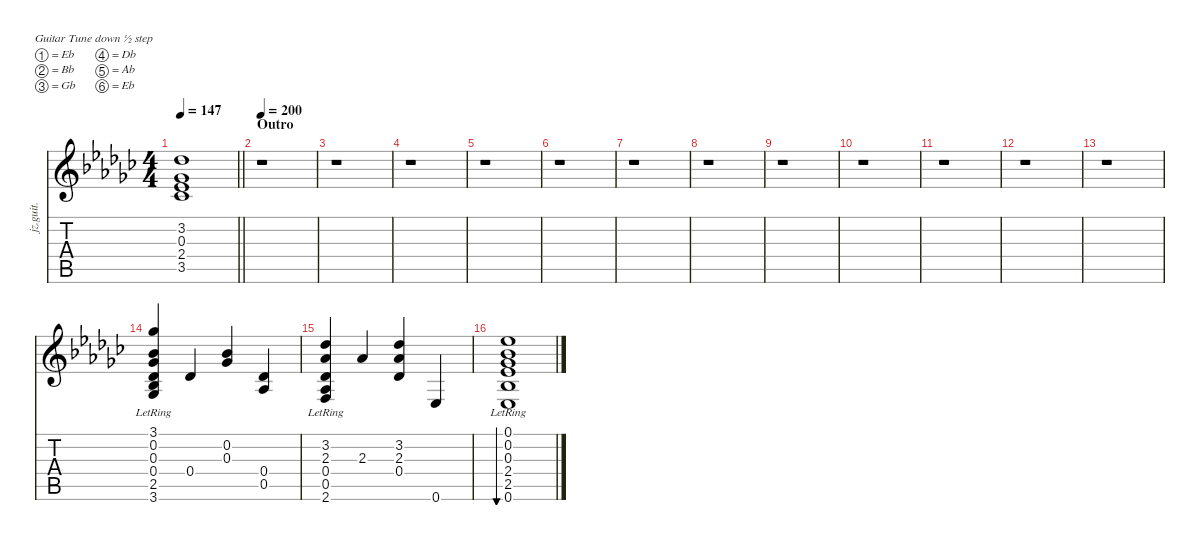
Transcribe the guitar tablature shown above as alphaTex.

\defaultSystemsLayout 4
\hideDynamics
\bracketExtendMode nobrackets
\otherSystemsTrackNameOrientation horizontal
\track ("Guitar (James)" "jz.guit.") {instrument electricguitarjazz}
\staff {score tabs}
\tuning (Eb4 Bb3 Gb3 Db3 Ab2 Eb2)
\ts (4 4)
\tempo 147
\clef g2
\barLineRight lightlight
\ks ebminor
(3.2{t acc b} 0.3{t acc b} 2.4{t acc b} 3.5{t acc b}).1{dy f beam Up} |
\section ("" "Outro")
\tempo 200
r.1{beam Down} |
r.1{beam Down} |
r.1{beam Down} |
r.1{beam Down} |
r.1{beam Down} |
r.1{beam Down} |
r.1{beam Down} |
r.1{beam Down} |
r.1{beam Down} |
r.1{beam Down} |
r.1{beam Down} |
r.1{beam Down} |
(3.1{lr acc b} 0.2{acc b} 0.3{lr acc b} 0.4{lr acc b} 2.5{lr acc b} 3.6{lr acc b}).4{beam Up} 0.4{acc b}.4{beam Up} (0.2{acc b} 0.3{acc b}).4{beam Up} (0.4{acc b} 0.5{acc b}).4{beam Up} |
(3.2{lr acc b} 2.3{lr acc b} 0.4{lr acc b} 0.5{lr acc b} 2.6{lr acc forcenatural}).4{beam Up} 2.3{acc b}.4{beam Up} (3.2{acc b} 2.3{acc b} 0.4{acc b}).4{beam Up} 0.6{acc b}.4{beam Up} |
(0.1{lr acc b} 0.2{lr acc b} 0.3{lr acc b} 2.4{lr acc b} 2.5{lr acc b} 0.6{lr acc b}).1{bu 60 beam Up}
